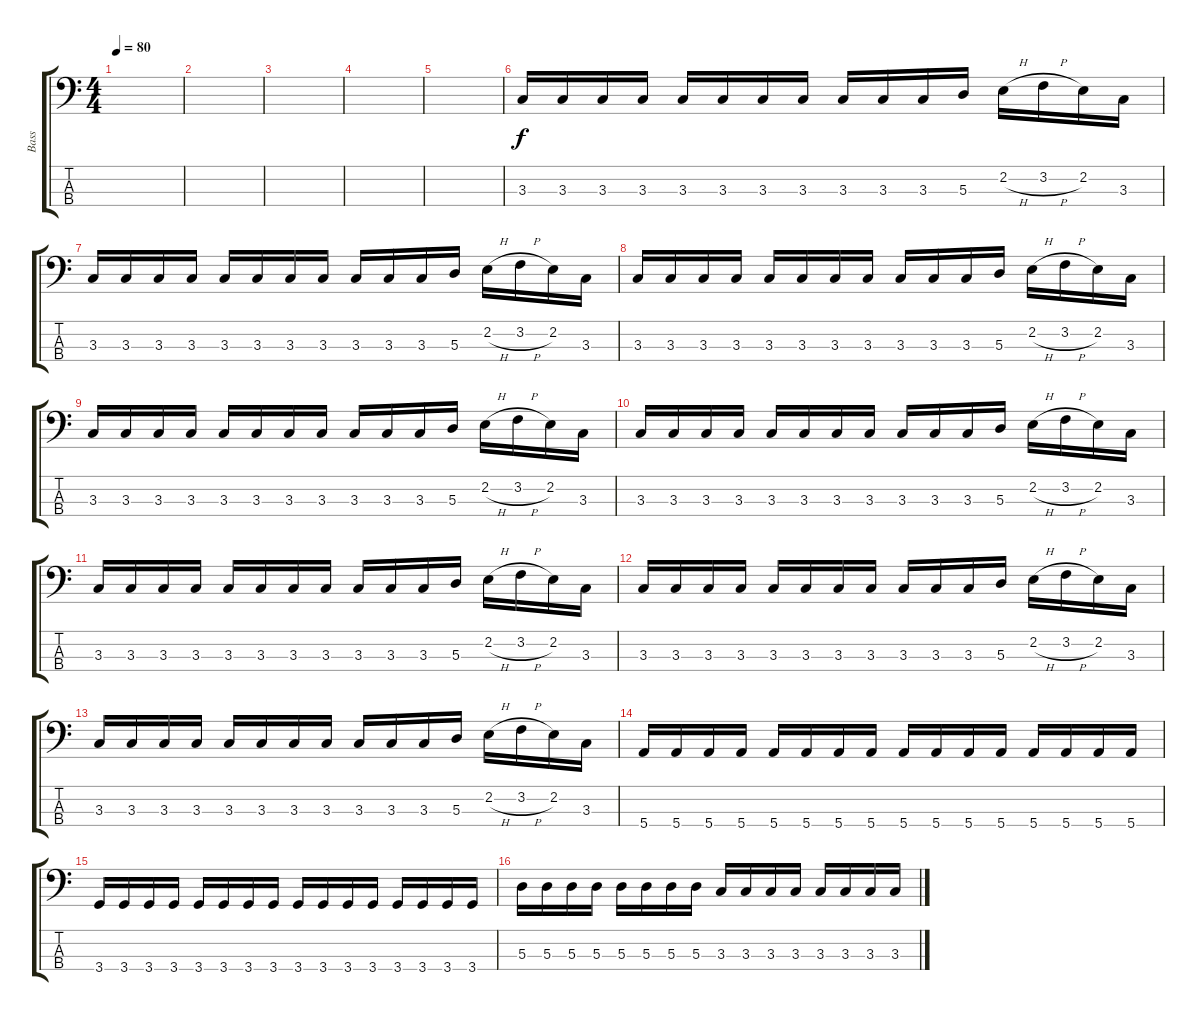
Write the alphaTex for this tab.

\track ("Bass" "Bass") {instrument electricbassfinger}
\staff {score tabs}
\tuning (G2 D2 A1 E1) {hide}
\ts (4 4)
\tempo 80
\clef f4
\ks c
|
|
|
|
|
3.3.16 3.3.16 3.3.16 3.3.16 3.3.16 3.3.16 3.3.16 3.3.16 3.3.16 3.3.16 3.3.16 5.3.16 2.2{h}.16 3.2{h}.16 2.2.16 3.3.16 |
3.3.16 3.3.16 3.3.16 3.3.16 3.3.16 3.3.16 3.3.16 3.3.16 3.3.16 3.3.16 3.3.16 5.3.16 2.2{h}.16 3.2{h}.16 2.2.16 3.3.16 |
3.3.16 3.3.16 3.3.16 3.3.16 3.3.16 3.3.16 3.3.16 3.3.16 3.3.16 3.3.16 3.3.16 5.3.16 2.2{h}.16 3.2{h}.16 2.2.16 3.3.16 |
3.3.16 3.3.16 3.3.16 3.3.16 3.3.16 3.3.16 3.3.16 3.3.16 3.3.16 3.3.16 3.3.16 5.3.16 2.2{h}.16 3.2{h}.16 2.2.16 3.3.16 |
3.3.16 3.3.16 3.3.16 3.3.16 3.3.16 3.3.16 3.3.16 3.3.16 3.3.16 3.3.16 3.3.16 5.3.16 2.2{h}.16 3.2{h}.16 2.2.16 3.3.16 |
3.3.16 3.3.16 3.3.16 3.3.16 3.3.16 3.3.16 3.3.16 3.3.16 3.3.16 3.3.16 3.3.16 5.3.16 2.2{h}.16 3.2{h}.16 2.2.16 3.3.16 |
3.3.16 3.3.16 3.3.16 3.3.16 3.3.16 3.3.16 3.3.16 3.3.16 3.3.16 3.3.16 3.3.16 5.3.16 2.2{h}.16 3.2{h}.16 2.2.16 3.3.16 |
3.3.16 3.3.16 3.3.16 3.3.16 3.3.16 3.3.16 3.3.16 3.3.16 3.3.16 3.3.16 3.3.16 5.3.16 2.2{h}.16 3.2{h}.16 2.2.16 3.3.16 |
5.4.16 5.4.16 5.4.16 5.4.16 5.4.16 5.4.16 5.4.16 5.4.16 5.4.16 5.4.16 5.4.16 5.4.16 5.4.16 5.4.16 5.4.16 5.4.16 |
3.4.16 3.4.16 3.4.16 3.4.16 3.4.16 3.4.16 3.4.16 3.4.16 3.4.16 3.4.16 3.4.16 3.4.16 3.4.16 3.4.16 3.4.16 3.4.16 |
5.3.16 5.3.16 5.3.16 5.3.16 5.3.16 5.3.16 5.3.16 5.3.16 3.3.16 3.3.16 3.3.16 3.3.16 3.3.16 3.3.16 3.3.16 3.3.16
